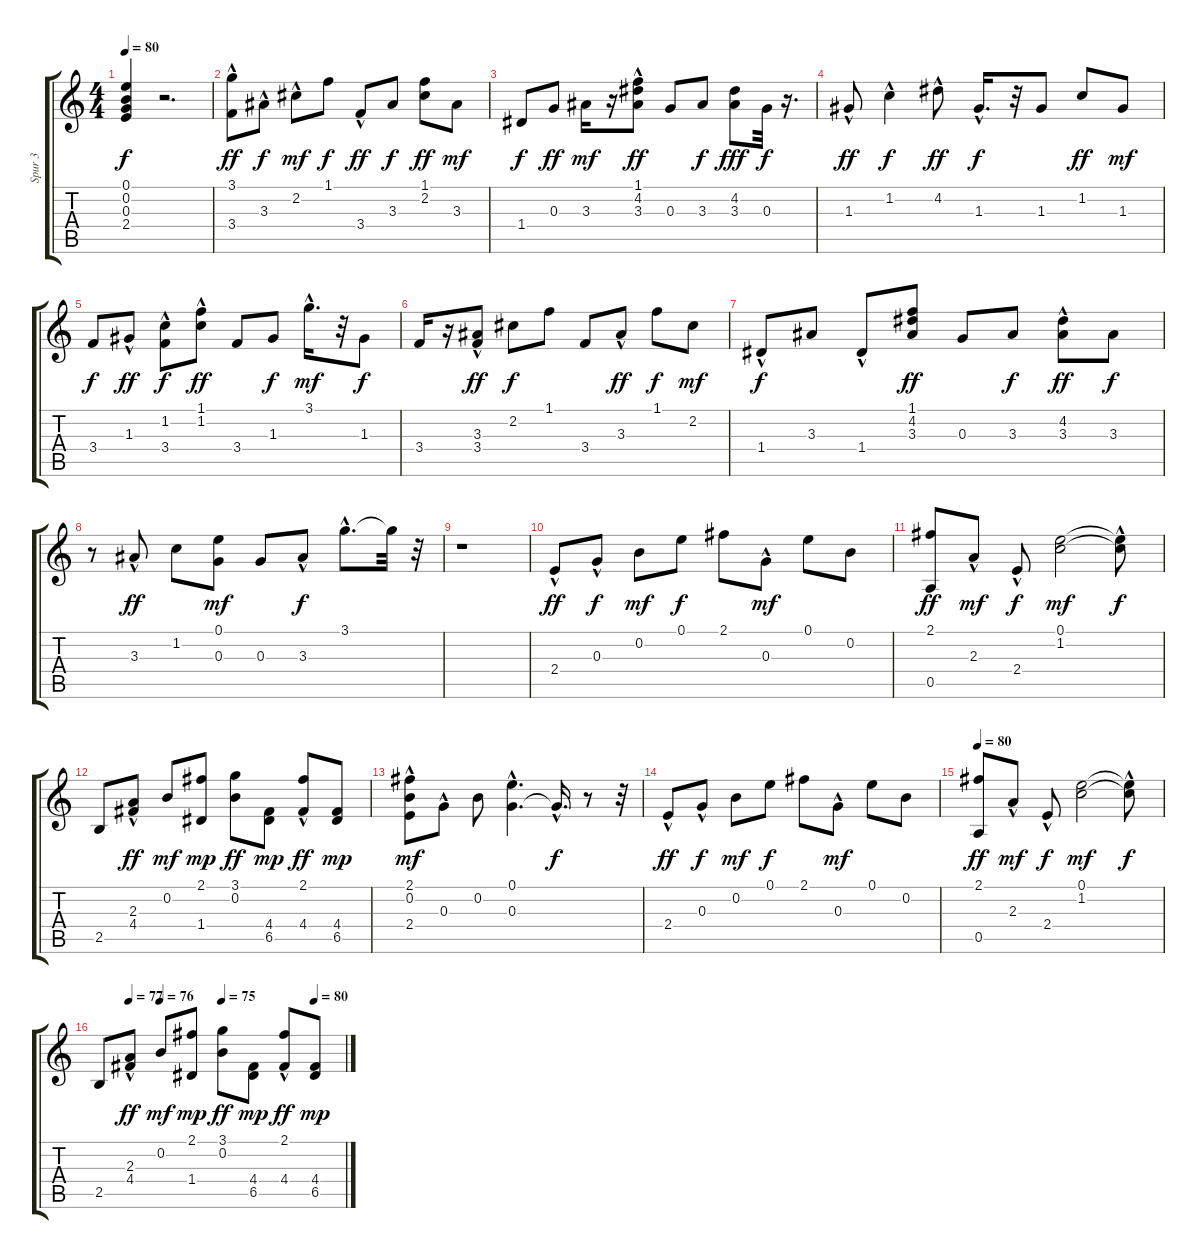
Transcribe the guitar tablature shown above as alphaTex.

\track ("Spur 3" "Spur 3") {instrument acousticguitarsteel}
\staff {score tabs}
\tuning (E4 B3 G3 D3 A2 E2) {hide}
\ts (4 4)
\tempo 80
\clef g2
\ks c
(0.1 0.2 0.3 2.4).4{dy f} r.2{d} |
(3.1 3.4{hac}).8{dy ff} 3.3{hac}.8{dy f} 2.2{hac}.8{dy mf} 1.1.8{dy f} 3.4{hac}.8{dy ff} 3.3.8{dy f} (1.1 2.2).8{dy ff} 3.3.8{dy mf} |
1.4.8{dy f} 0.3.8{dy ff} 3.3.16{dy mf} r.16 (1.1{hac} 4.2 3.3).8{dy ff} 0.3.8 3.3.8{dy f} (4.2 3.3).8{dy fff} 0.3.32{dy f} r.16{d} |
1.3{hac}.8{dy ff} 1.2{hac}.4{dy f} 4.2{hac}.8{dy ff} 1.3{hac}.16{d dy f} r.32 1.3.8 1.2.8{dy ff} 1.3.8{dy mf} |
3.4.8{dy f} 1.3{hac}.8{dy ff} (1.2{hac} 3.4).8{dy f} (1.1 1.2{hac}).8{dy ff} 3.4.8 1.3.8{dy f} 3.1{hac}.16{d dy mf} r.32 1.3.8{dy f} |
3.4.16 r.16 (3.3{hac} 3.4).8{dy ff} 2.2.8{dy f} 1.1.8 3.4.8 3.3{hac}.8{dy ff} 1.1.8{dy f} 2.2.8{dy mf} |
1.4{hac}.8{dy f} 3.3.8 1.4{hac}.8 (1.1 4.2 3.3).8{dy ff} 0.3.8 3.3.8{dy f} (4.2 3.3{hac}).8{dy ff} 3.3.8{dy f} |
r.8 3.3{hac}.8{dy ff} 1.2.8 (0.1 0.3).8{dy mf} 0.3.8 3.3{hac}.8{dy f} 3.1{hac}.8{d} 3.1{t}.32 r.32 |
r.1 |
2.4{hac}.8{dy ff} 0.3{hac}.8{dy f} 0.2.8{dy mf} 0.1.8{dy f} 2.1.8 0.3{hac}.8{dy mf} 0.1.8 0.2.8 |
(2.1 0.5).8{dy ff} 2.3{hac}.8{dy mf} 2.4{hac}.8{dy f} (0.1 1.2).2{dy mf} (0.1{hac t} 1.2{t}).8{dy f} |
2.5.8 (2.3{hac} 4.4{hac}).8{dy ff} 0.2.8{dy mf} (2.1 1.4).8{dy mp} (3.1 0.2).8{dy ff} (4.4 6.5).8{dy mp} (2.1{hac} 4.4).8{dy ff} (4.4 6.5).8{dy mp} |
(2.1{hac} 0.2 2.4{hac}).8{dy mf} 0.3{hac}.8 0.2.8 (0.1 0.3{hac}).4{d} 0.3{hac t}.16{d dy f} r.8 r.32 |
2.4{hac}.8{dy ff} 0.3{hac}.8{dy f} 0.2.8{dy mf} 0.1.8{dy f} 2.1.8 0.3{hac}.8{dy mf} 0.1.8 0.2.8 |
\tempo 80
(2.1 0.5).8{dy ff} 2.3{hac}.8{dy mf} 2.4{hac}.8{dy f} (0.1 1.2).2{dy mf} (0.1{hac t} 1.2{t}).8{dy f} |
\tempo (77 0.125)
\tempo (76 0.25)
\tempo (75 0.5)
\tempo (80 0.875)
2.5.8 (2.3{hac} 4.4{hac}).8{dy ff} 0.2.8{dy mf} (2.1 1.4).8{dy mp} (3.1 0.2).8{dy ff} (4.4 6.5).8{dy mp} (2.1{hac} 4.4).8{dy ff} (4.4 6.5).8{dy mp}
